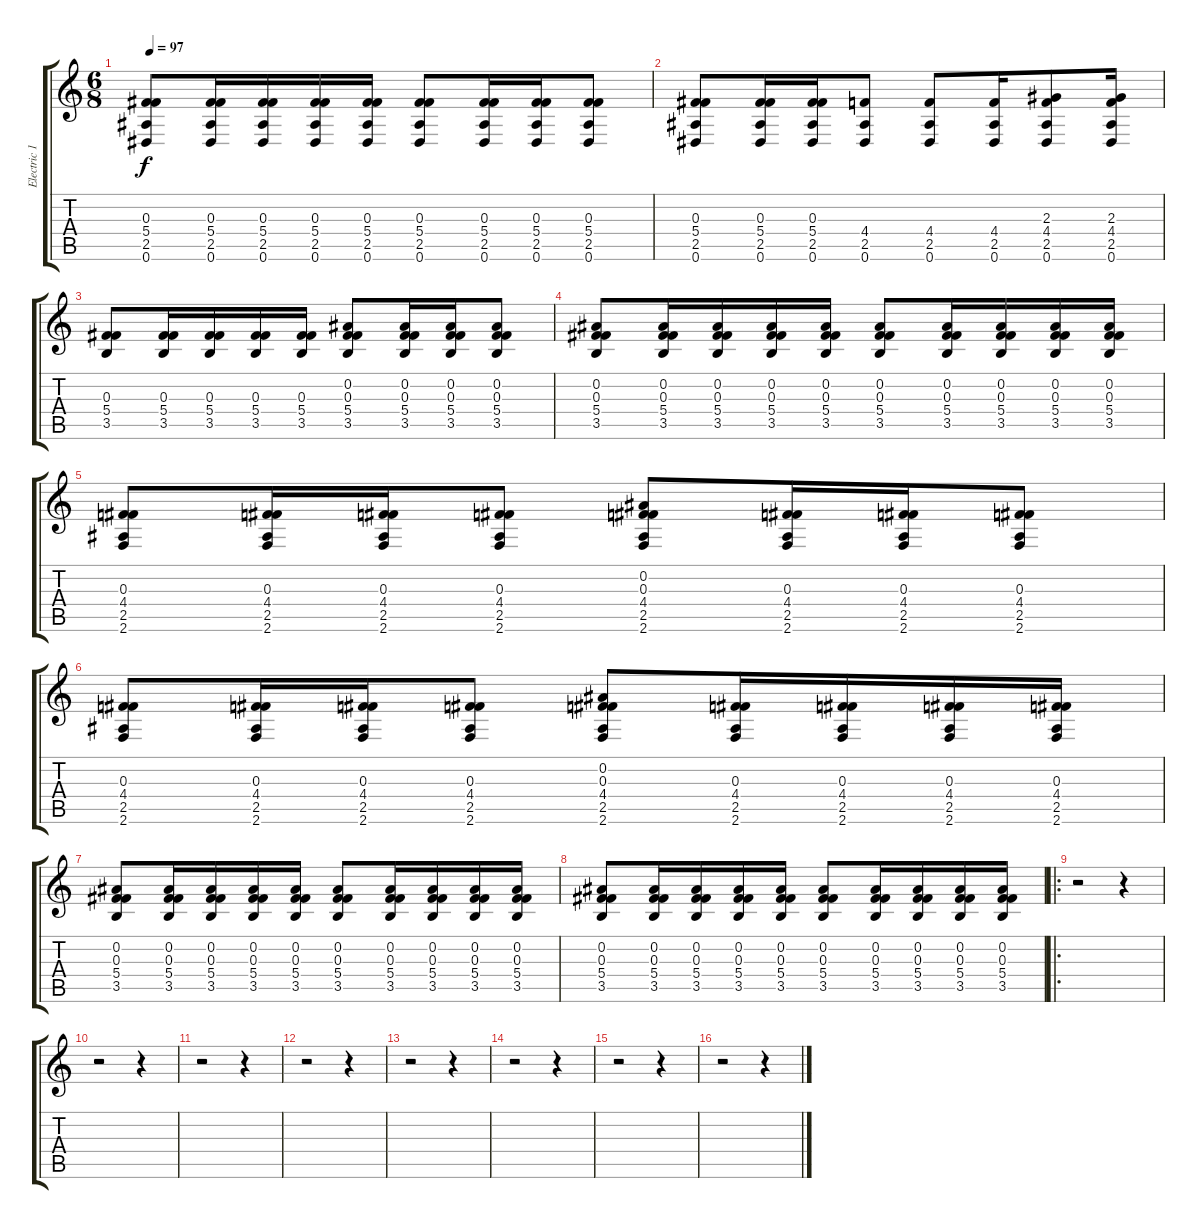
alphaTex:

\track ("Electric 1" "Electric 1") {instrument distortionguitar}
\staff {score tabs}
\tuning (Eb4 Bb3 Gb3 Db3 Ab2 Eb2) {hide}
\ts (6 8)
\tempo 97
\clef g2
\ks c
(0.3 5.4 2.5 0.6).8{dy f} (0.3 5.4 2.5 0.6).16 (0.3 5.4 2.5 0.6).16 (0.3 5.4 2.5 0.6).16 (0.3 5.4 2.5 0.6).16 (0.3 5.4 2.5 0.6).8 (0.3 5.4 2.5 0.6).16 (0.3 5.4 2.5 0.6).16 (0.3 5.4 2.5 0.6).8 |
(0.3 5.4 2.5 0.6).8 (0.3 5.4 2.5 0.6).16 (0.3 5.4 2.5 0.6).16 (4.4 2.5 0.6).8 (4.4 2.5 0.6).8 (4.4 2.5 0.6).16 (2.3 4.4 2.5 0.6).8 (2.3 4.4 2.5 0.6).16 |
(0.3 5.4 3.5).8 (0.3 5.4 3.5).16 (0.3 5.4 3.5).16 (0.3 5.4 3.5).16 (0.3 5.4 3.5).16 (0.2 0.3 5.4 3.5).8 (0.2 0.3 5.4 3.5).16 (0.2 0.3 5.4 3.5).16 (0.2 0.3 5.4 3.5).8 |
(0.2 0.3 5.4 3.5).8 (0.2 0.3 5.4 3.5).16 (0.2 0.3 5.4 3.5).16 (0.2 0.3 5.4 3.5).16 (0.2 0.3 5.4 3.5).16 (0.2 0.3 5.4 3.5).8 (0.2 0.3 5.4 3.5).16 (0.2 0.3 5.4 3.5).16 (0.2 0.3 5.4 3.5).16 (0.2 0.3 5.4 3.5).16 |
(0.3 4.4 2.5 2.6).8 (0.3 4.4 2.5 2.6).16 (0.3 4.4 2.5 2.6).16 (0.3 4.4 2.5 2.6).8 (0.2 0.3 4.4 2.5 2.6).8 (0.3 4.4 2.5 2.6).16 (0.3 4.4 2.5 2.6).16 (0.3 4.4 2.5 2.6).8 |
(0.3 4.4 2.5 2.6).8 (0.3 4.4 2.5 2.6).16 (0.3 4.4 2.5 2.6).16 (0.3 4.4 2.5 2.6).8 (0.2 0.3 4.4 2.5 2.6).8 (0.3 4.4 2.5 2.6).16 (0.3 4.4 2.5 2.6).16 (0.3 4.4 2.5 2.6).16 (0.3 4.4 2.5 2.6).16 |
(0.2 0.3 5.4 3.5).8 (0.2 0.3 5.4 3.5).16 (0.2 0.3 5.4 3.5).16 (0.2 0.3 5.4 3.5).16 (0.2 0.3 5.4 3.5).16 (0.2 0.3 5.4 3.5).8 (0.2 0.3 5.4 3.5).16 (0.2 0.3 5.4 3.5).16 (0.2 0.3 5.4 3.5).16 (0.2 0.3 5.4 3.5).16 |
(0.2 0.3 5.4 3.5).8 (0.2 0.3 5.4 3.5).16 (0.2 0.3 5.4 3.5).16 (0.2 0.3 5.4 3.5).16 (0.2 0.3 5.4 3.5).16 (0.2 0.3 5.4 3.5).8 (0.2 0.3 5.4 3.5).16 (0.2 0.3 5.4 3.5).16 (0.2 0.3 5.4 3.5).16 (0.2 0.3 5.4 3.5).16 |
\ro
r.2 r.4 |
r.2 r.4 |
r.2 r.4 |
r.2 r.4 |
r.2 r.4 |
r.2 r.4 |
r.2 r.4 |
r.2 r.4
